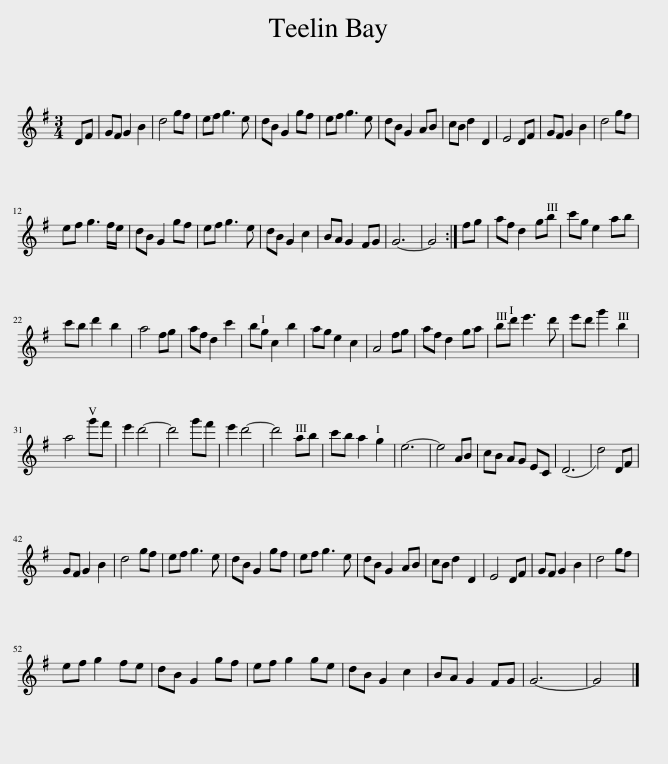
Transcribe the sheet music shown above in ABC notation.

X:1
L:1/8
M:3/4
I:linebreak $
K:G
V:1 treble
V:1
 DF | GF G2 B2 | d4 gf | ef g3 e | dB G2 gf | %5
 ef g3 e | dB G2 AB | cB d2 D2 | E4 DF | GF G2 B2 | %10
 d4 gf |$ ef g3 f/e/ | dB G2 gf | ef g3 e | dB G2 c2 | %15
 BA G2 FG | G6- | G4 :| fg | af d2 gb | %20
 c'g e2 ab |$ c'b d'2 b2 | a4 fg | af d2 c'2 | bg c2 b2 | %25
 ag e2 c2 | A4 fg | af d2 ga | bd' e'3 d' | e'd' g'2 b2 |$ %30
 a4 g'f' | e'2 d'4- | d'4 g'f' | e'2 d'4- | d'4 ab | %35
 c'b a2 g2 | e6- | e4 AB | cB AG EC | (D6 | %40
 d4) DF |$ GF G2 B2 | d4 gf | ef g3 e | dB G2 gf | %45
 ef g3 e | dB G2 AB | cB d2 D2 | E4 DF | GF G2 B2 | %50
 d4 gf |$ ef g2 fe | dB G2 gf | ef g2 ge | dB G2 c2 | %55
 BA G2 FG | G6- | G4 |] %58
